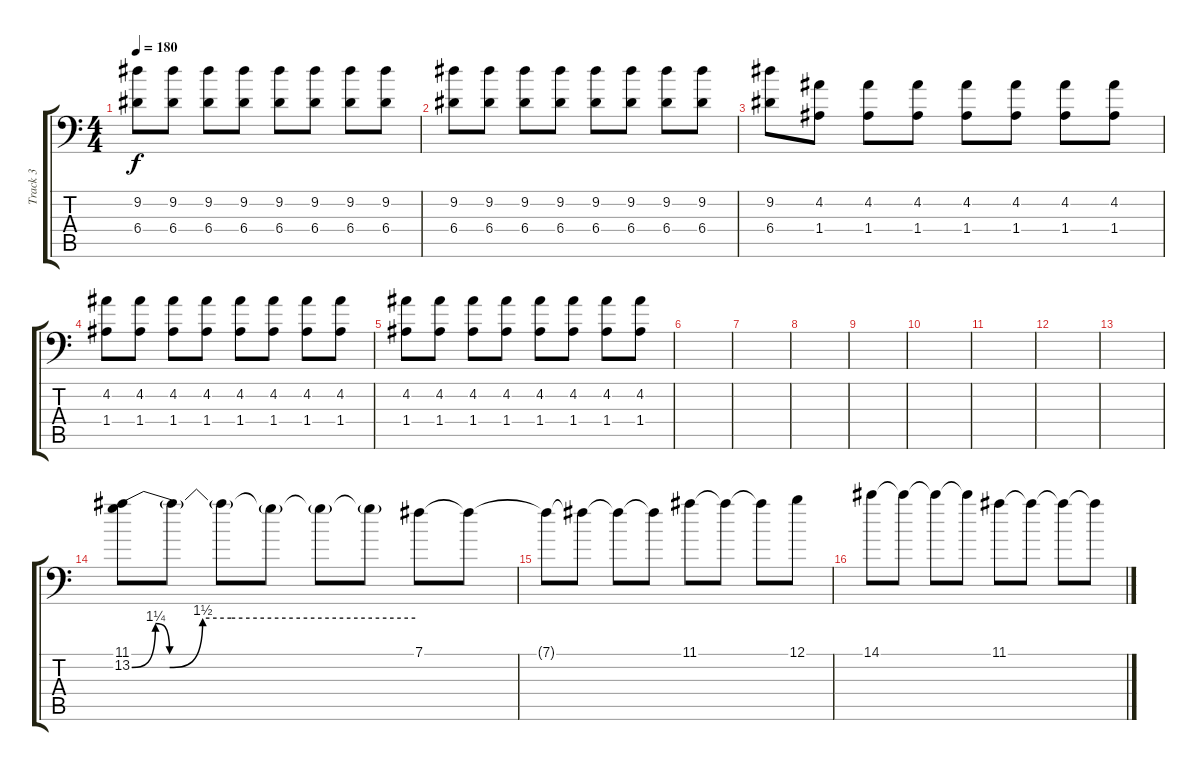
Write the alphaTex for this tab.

\track ("Track 3" "Track 3") {instrument distortionguitar}
\staff {score tabs}
\tuning (B3 Gb3 D3 A2 E2 A1) {hide}
\ts (4 4)
\tempo 180
\clef f4
\ks c
(9.2 6.4).8{dy f} (9.2 6.4).8 (9.2 6.4).8 (9.2 6.4).8 (9.2 6.4).8 (9.2 6.4).8 (9.2 6.4).8 (9.2 6.4).8 |
(9.2 6.4).8 (9.2 6.4).8 (9.2 6.4).8 (9.2 6.4).8 (9.2 6.4).8 (9.2 6.4).8 (9.2 6.4).8 (9.2 6.4).8 |
(9.2 6.4).8 (4.2 1.4).8 (4.2 1.4).8 (4.2 1.4).8 (4.2 1.4).8 (4.2 1.4).8 (4.2 1.4).8 (4.2 1.4).8 |
(4.2 1.4).8 (4.2 1.4).8 (4.2 1.4).8 (4.2 1.4).8 (4.2 1.4).8 (4.2 1.4).8 (4.2 1.4).8 (4.2 1.4).8 |
(4.2 1.4).8 (4.2 1.4).8 (4.2 1.4).8 (4.2 1.4).8 (4.2 1.4).8 (4.2 1.4).8 (4.2 1.4).8 (4.2 1.4).8 |
|
|
|
|
|
|
|
|
(11.1 13.2{be (custom 0 0 5 5 8 0 15 6 21 6 60 6)}).8{instrument distortionguitar} 13.2{t}.8 13.2{t}.8 13.2{t}.8 13.2{t}.8 13.2{t}.8 7.1.8 7.1{t}.8 |
7.1{t}.8 7.1{t}.8 7.1{t}.8 7.1{t}.8 11.1.8 11.1{t}.8 11.1{t}.8 12.1.8 |
14.1.8 14.1{t}.8 14.1{t}.8 14.1{t}.8 11.1.8 11.1{t}.8 11.1{t}.8 11.1{t}.8
